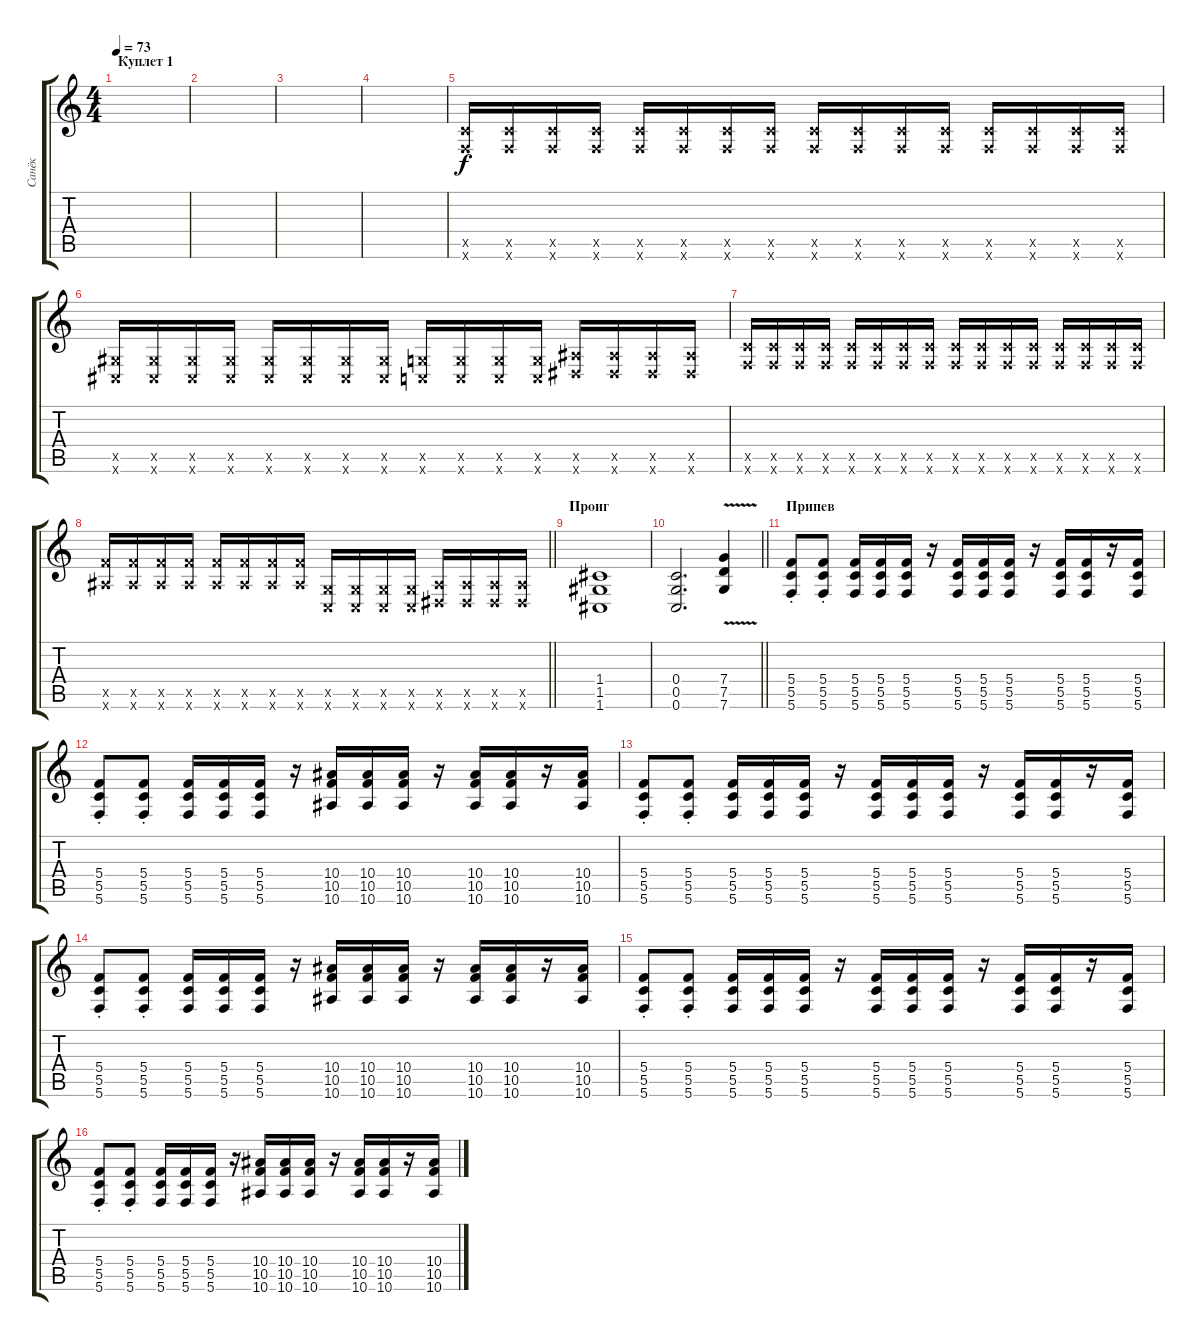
\track ("Санёк" "Санёк") {instrument distortionguitar}
\staff {score tabs}
\tuning (D4 A3 F3 C3 G2 C2) {hide}
\ts (4 4)
\section ("" "Куплет 1")
\tempo 73
\clef g2
\ks c
|
|
|
|
(5.5{x} 5.6{x}).16{volume 15 balance 8 instrument distortionguitar} (5.5{x} 5.6{x}).16 (5.5{x} 5.6{x}).16 (5.5{x} 5.6{x}).16 (5.5{x} 5.6{x}).16 (5.5{x} 5.6{x}).16 (5.5{x} 5.6{x}).16 (5.5{x} 5.6{x}).16 (5.5{x} 5.6{x}).16 (5.5{x} 5.6{x}).16 (5.5{x} 5.6{x}).16 (5.5{x} 5.6{x}).16 (5.5{x} 5.6{x}).16 (5.5{x} 5.6{x}).16 (5.5{x} 5.6{x}).16 (5.5{x} 5.6{x}).16 |
(1.5{x} 1.6{x}).16 (1.5{x} 1.6{x}).16 (1.5{x} 1.6{x}).16 (1.5{x} 1.6{x}).16 (1.5{x} 1.6{x}).16 (1.5{x} 1.6{x}).16 (1.5{x} 1.6{x}).16 (1.5{x} 1.6{x}).16 (0.5{x} 0.6{x}).16 (0.5{x} 0.6{x}).16 (0.5{x} 0.6{x}).16 (0.5{x} 0.6{x}).16 (3.5{x} 3.6{x}).16 (3.5{x} 3.6{x}).16 (3.5{x} 3.6{x}).16 (3.5{x} 3.6{x}).16 |
(5.5{x} 5.6{x}).16 (5.5{x} 5.6{x}).16 (5.5{x} 5.6{x}).16 (5.5{x} 5.6{x}).16 (5.5{x} 5.6{x}).16 (5.5{x} 5.6{x}).16 (5.5{x} 5.6{x}).16 (5.5{x} 5.6{x}).16 (5.5{x} 5.6{x}).16 (5.5{x} 5.6{x}).16 (5.5{x} 5.6{x}).16 (5.5{x} 5.6{x}).16 (5.5{x} 5.6{x}).16 (5.5{x} 5.6{x}).16 (5.5{x} 5.6{x}).16 (5.5{x} 5.6{x}).16 |
\barLineRight lightlight
(10.5{x} 10.6{x}).16 (10.5{x} 10.6{x}).16 (10.5{x} 10.6{x}).16 (10.5{x} 10.6{x}).16 (10.5{x} 10.6{x}).16 (10.5{x} 10.6{x}).16 (10.5{x} 10.6{x}).16 (10.5{x} 10.6{x}).16 (0.5{x} 0.6{x}).16 (0.5{x} 0.6{x}).16 (0.5{x} 0.6{x}).16 (0.5{x} 0.6{x}).16 (3.5{x} 3.6{x}).16 (3.5{x} 3.6{x}).16 (3.5{x} 3.6{x}).16 (3.5{x} 3.6{x}).16 |
\section ("" "Проиг")
(1.4 1.5 1.6).1{volume 10 balance 3 instrument overdrivenguitar} |
\barLineRight lightlight
(0.4 0.5 0.6).2{d} (7.4{v} 7.5{v} 7.6{v}).4 |
\section ("" "Припев")
(5.4{st} 5.5{st} 5.6{st}).8 (5.4{st} 5.5{st} 5.6{st}).8 (5.4 5.5 5.6).16 (5.4 5.5 5.6).16 (5.4 5.5 5.6).16 r.16 (5.4 5.5 5.6).16 (5.4 5.5 5.6).16 (5.4 5.5 5.6).16 r.16 (5.4 5.5 5.6).16 (5.4 5.5 5.6).16 r.16 (5.4 5.5 5.6).16 |
(5.4{st} 5.5{st} 5.6{st}).8 (5.4{st} 5.5{st} 5.6{st}).8 (5.4 5.5 5.6).16 (5.4 5.5 5.6).16 (5.4 5.5 5.6).16 r.16 (10.4 10.5 10.6).16 (10.4 10.5 10.6).16 (10.4 10.5 10.6).16 r.16 (10.4 10.5 10.6).16 (10.4 10.5 10.6).16 r.16 (10.4 10.5 10.6).16 |
(5.4{st} 5.5{st} 5.6{st}).8 (5.4{st} 5.5{st} 5.6{st}).8 (5.4 5.5 5.6).16 (5.4 5.5 5.6).16 (5.4 5.5 5.6).16 r.16 (5.4 5.5 5.6).16 (5.4 5.5 5.6).16 (5.4 5.5 5.6).16 r.16 (5.4 5.5 5.6).16 (5.4 5.5 5.6).16 r.16 (5.4 5.5 5.6).16 |
(5.4{st} 5.5{st} 5.6{st}).8 (5.4{st} 5.5{st} 5.6{st}).8 (5.4 5.5 5.6).16 (5.4 5.5 5.6).16 (5.4 5.5 5.6).16 r.16 (10.4 10.5 10.6).16 (10.4 10.5 10.6).16 (10.4 10.5 10.6).16 r.16 (10.4 10.5 10.6).16 (10.4 10.5 10.6).16 r.16 (10.4 10.5 10.6).16 |
(5.4{st} 5.5{st} 5.6{st}).8 (5.4{st} 5.5{st} 5.6{st}).8 (5.4 5.5 5.6).16 (5.4 5.5 5.6).16 (5.4 5.5 5.6).16 r.16 (5.4 5.5 5.6).16 (5.4 5.5 5.6).16 (5.4 5.5 5.6).16 r.16 (5.4 5.5 5.6).16 (5.4 5.5 5.6).16 r.16 (5.4 5.5 5.6).16 |
(5.4{st} 5.5{st} 5.6{st}).8 (5.4{st} 5.5{st} 5.6{st}).8 (5.4 5.5 5.6).16 (5.4 5.5 5.6).16 (5.4 5.5 5.6).16 r.16 (10.4 10.5 10.6).16 (10.4 10.5 10.6).16 (10.4 10.5 10.6).16 r.16 (10.4 10.5 10.6).16 (10.4 10.5 10.6).16 r.16 (10.4 10.5 10.6).16
